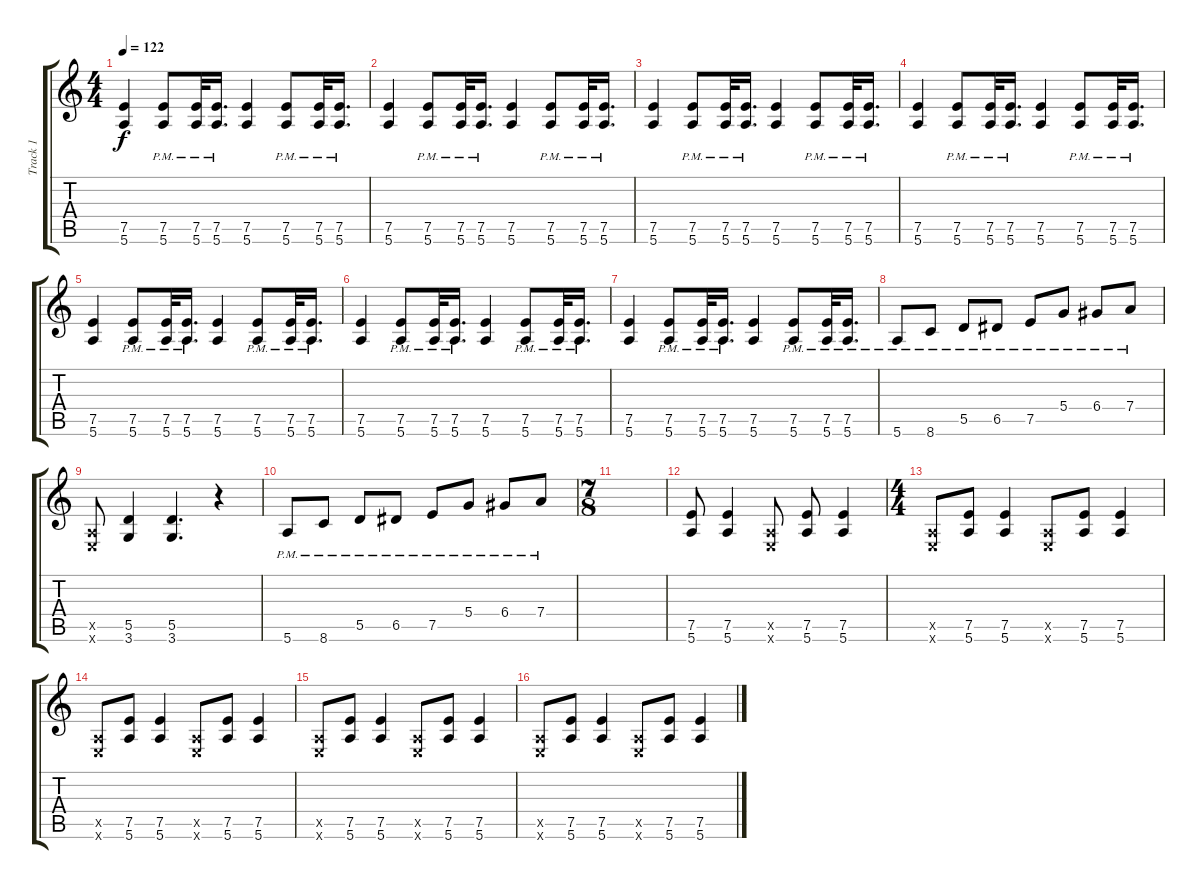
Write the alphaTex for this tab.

\track ("Track 1" "Track 1") {instrument electricguitarclean}
\staff {score tabs}
\tuning (E4 B3 G3 D3 A2 E2) {hide}
\ts (4 4)
\tempo 122
\clef g2
\ks c
(7.5 5.6).4{dy f} (7.5{pm} 5.6{pm}).8 (7.5{pm} 5.6{pm}).32 (7.5{pm} 5.6{pm}).16{d} (7.5 5.6).4 (7.5{pm} 5.6{pm}).8 (7.5{pm} 5.6{pm}).32 (7.5{pm} 5.6{pm}).16{d} |
(7.5 5.6).4 (7.5{pm} 5.6{pm}).8 (7.5{pm} 5.6{pm}).32 (7.5{pm} 5.6{pm}).16{d} (7.5 5.6).4 (7.5{pm} 5.6{pm}).8 (7.5{pm} 5.6{pm}).32 (7.5{pm} 5.6{pm}).16{d} |
(7.5 5.6).4 (7.5{pm} 5.6{pm}).8 (7.5{pm} 5.6{pm}).32 (7.5{pm} 5.6{pm}).16{d} (7.5 5.6).4 (7.5{pm} 5.6{pm}).8 (7.5{pm} 5.6{pm}).32 (7.5{pm} 5.6{pm}).16{d} |
(7.5 5.6).4 (7.5{pm} 5.6{pm}).8 (7.5{pm} 5.6{pm}).32 (7.5{pm} 5.6{pm}).16{d} (7.5 5.6).4 (7.5{pm} 5.6{pm}).8 (7.5{pm} 5.6{pm}).32 (7.5{pm} 5.6{pm}).16{d} |
(7.5 5.6).4 (7.5{pm} 5.6{pm}).8 (7.5{pm} 5.6{pm}).32 (7.5{pm} 5.6{pm}).16{d} (7.5 5.6).4 (7.5{pm} 5.6{pm}).8 (7.5{pm} 5.6{pm}).32 (7.5{pm} 5.6{pm}).16{d} |
(7.5 5.6).4 (7.5{pm} 5.6{pm}).8 (7.5{pm} 5.6{pm}).32 (7.5{pm} 5.6{pm}).16{d} (7.5 5.6).4 (7.5{pm} 5.6{pm}).8 (7.5{pm} 5.6{pm}).32 (7.5{pm} 5.6{pm}).16{d} |
(7.5 5.6).4 (7.5{pm} 5.6{pm}).8 (7.5{pm} 5.6{pm}).32 (7.5{pm} 5.6{pm}).16{d} (7.5 5.6).4 (7.5{pm} 5.6{pm}).8 (7.5{pm} 5.6{pm}).32 (7.5{pm} 5.6{pm}).16{d} |
5.6{pm}.8 8.6{pm}.8 5.5{pm}.8 6.5{pm}.8 7.5{pm}.8 5.4{pm}.8 6.4{pm}.8 7.4{pm}.8 |
(0.5{x} 0.6{x}).8 (5.5 3.6).4 (5.5 3.6).4{d} r.4 |
5.6{pm}.8 8.6{pm}.8 5.5{pm}.8 6.5{pm}.8 7.5{pm}.8 5.4{pm}.8 6.4{pm}.8 7.4{pm}.8 |
\ts (7 8)
|
(7.5 5.6).8{instrument electricguitarclean} (7.5 5.6).4 (0.5{x} 0.6{x}).8 (7.5 5.6).8 (7.5 5.6).4 |
\ts (4 4)
(0.5{x} 0.6{x}).8 (7.5 5.6).8 (7.5 5.6).4 (0.5{x} 0.6{x}).8 (7.5 5.6).8 (7.5 5.6).4 |
(0.5{x} 0.6{x}).8 (7.5 5.6).8 (7.5 5.6).4 (0.5{x} 0.6{x}).8 (7.5 5.6).8 (7.5 5.6).4 |
(0.5{x} 0.6{x}).8 (7.5 5.6).8 (7.5 5.6).4 (0.5{x} 0.6{x}).8 (7.5 5.6).8 (7.5 5.6).4 |
(0.5{x} 0.6{x}).8 (7.5 5.6).8 (7.5 5.6).4 (0.5{x} 0.6{x}).8 (7.5 5.6).8 (7.5 5.6).4
